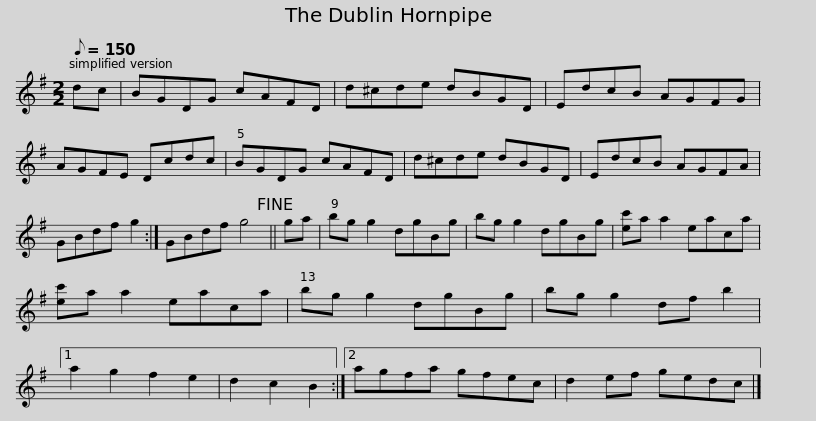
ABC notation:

X:1
L:1/8
Q:1/8=150
M:2/2
I:linebreak $
K:G
V:1 treble
V:1
 dc | BGDG cAFD | d^cde dBGD | EdcB AGFG | AGFE Dcdc | %5
 BGDG cAFD |$ d^cde dBGD | EdcB AGFA | GBdf g2 :| GBdf g4!fine! || %10
 ga | bg g2 dgBg | bg g2 dgBg |$ [ec']a a2 eaca | [ec']a a2 eaca | %15
 bg g2 dgBg | bg g2 df b2 |1 a2 g2 f2 e2 | d2 c2 B2 :|2$ agfa gfec | %20
 d2 ef gedc |] %21
